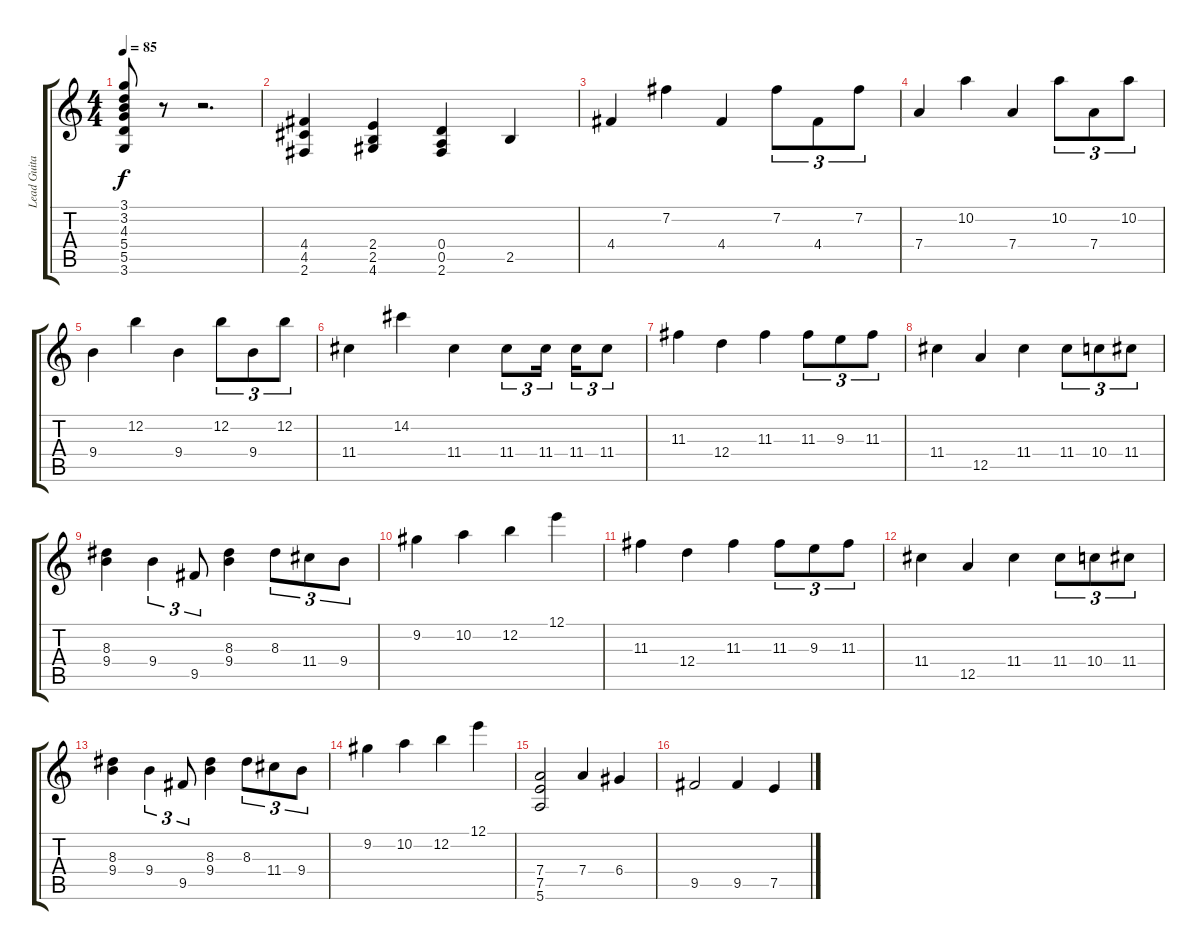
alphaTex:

\track ("Lead Guitar" "Lead Guita") {instrument overdrivenguitar}
\staff {score tabs}
\tuning (E4 B3 G3 D3 A2 E2) {hide}
\ts (4 4)
\tempo 85
\clef g2
\ks c
(3.1 3.2 4.3 5.4 5.5 3.6).8{dy f} r.8 r.2{d} |
(4.4 4.5 2.6).4 (2.4 2.5 4.6).4 (0.4 0.5 2.6).4 2.5.4 |
4.4.4 7.2.4 4.4.4 7.2.8{tu (3 2)} 4.4.8{tu (3 2)} 7.2.8{tu (3 2)} |
7.4.4 10.2.4 7.4.4 10.2.8{tu (3 2)} 7.4.8{tu (3 2)} 10.2.8{tu (3 2)} |
9.4.4 12.2.4 9.4.4 12.2.8{tu (3 2)} 9.4.8{tu (3 2)} 12.2.8{tu (3 2)} |
11.4.4 14.2.4 11.4.4 11.4.8{tu (3 2)} 11.4.16{tu (3 2)} 11.4.16{tu (3 2)} 11.4.8{tu (3 2)} |
11.3.4 12.4.4 11.3.4 11.3.8{tu (3 2)} 9.3.8{tu (3 2)} 11.3.8{tu (3 2)} |
11.4.4 12.5.4 11.4.4 11.4.8{tu (3 2)} 10.4.8{tu (3 2)} 11.4.8{tu (3 2)} |
(8.3 9.4).4 9.4.4{tu (3 2)} 9.5.8{tu (3 2)} (8.3 9.4).4 8.3.8{tu (3 2)} 11.4.8{tu (3 2)} 9.4.8{tu (3 2)} |
9.2.4 10.2.4 12.2.4 12.1.4 |
11.3.4 12.4.4 11.3.4 11.3.8{tu (3 2)} 9.3.8{tu (3 2)} 11.3.8{tu (3 2)} |
11.4.4 12.5.4 11.4.4 11.4.8{tu (3 2)} 10.4.8{tu (3 2)} 11.4.8{tu (3 2)} |
(8.3 9.4).4 9.4.4{tu (3 2)} 9.5.8{tu (3 2)} (8.3 9.4).4 8.3.8{tu (3 2)} 11.4.8{tu (3 2)} 9.4.8{tu (3 2)} |
9.2.4 10.2.4 12.2.4 12.1.4 |
(7.4 7.5 5.6).2 7.4.4 6.4.4 |
9.5.2 9.5.4 7.5.4
